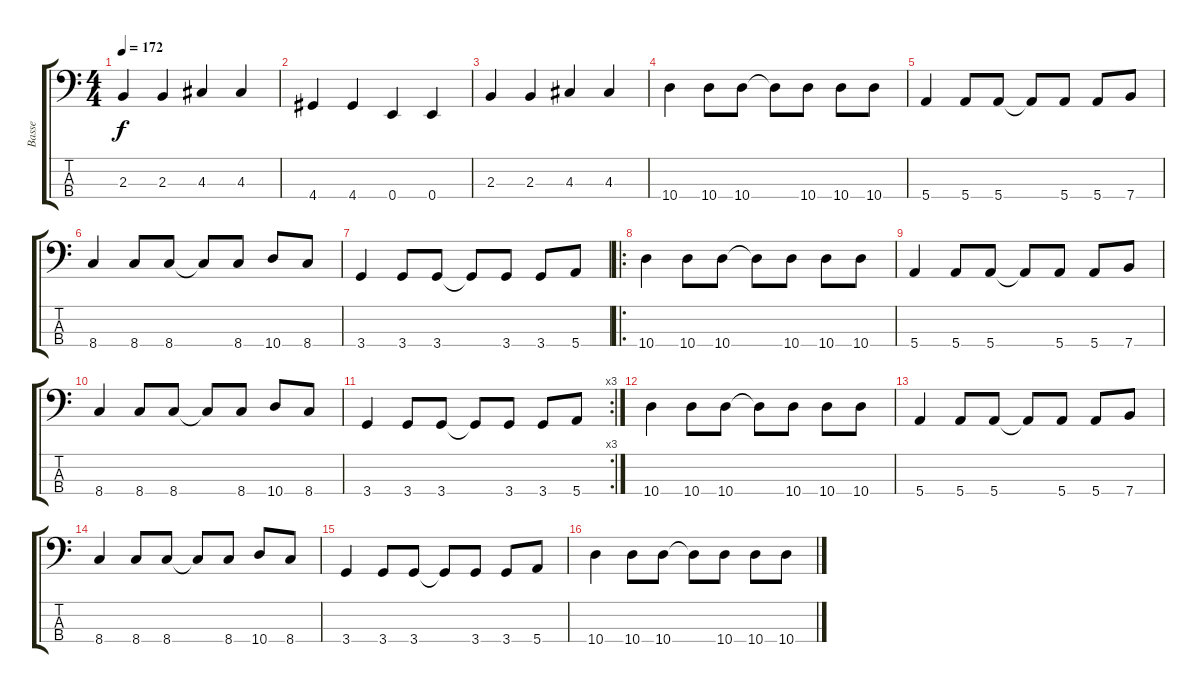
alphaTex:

\track ("Basse" "Basse") {instrument electricbasspick}
\staff {score tabs}
\tuning (G2 D2 A1 E1) {hide}
\ts (4 4)
\tempo 172
\clef f4
\ks c
2.3.4{dy f} 2.3.4 4.3.4 4.3.4 |
4.4.4 4.4.4 0.4.4 0.4.4 |
2.3.4 2.3.4 4.3.4 4.3.4 |
10.4.4 10.4.8 10.4.8 10.4{t}.8 10.4.8 10.4.8 10.4.8 |
5.4.4 5.4.8 5.4.8 5.4{t}.8 5.4.8 5.4.8 7.4.8 |
8.4.4 8.4.8 8.4.8 8.4{t}.8 8.4.8 10.4.8 8.4.8 |
3.4.4 3.4.8 3.4.8 3.4{t}.8 3.4.8 3.4.8 5.4.8 |
\ro
10.4.4 10.4.8 10.4.8 10.4{t}.8 10.4.8 10.4.8 10.4.8 |
5.4.4 5.4.8 5.4.8 5.4{t}.8 5.4.8 5.4.8 7.4.8 |
8.4.4 8.4.8 8.4.8 8.4{t}.8 8.4.8 10.4.8 8.4.8 |
\rc 3
3.4.4 3.4.8 3.4.8 3.4{t}.8 3.4.8 3.4.8 5.4.8 |
10.4.4 10.4.8 10.4.8 10.4{t}.8 10.4.8 10.4.8 10.4.8 |
5.4.4 5.4.8 5.4.8 5.4{t}.8 5.4.8 5.4.8 7.4.8 |
8.4.4 8.4.8 8.4.8 8.4{t}.8 8.4.8 10.4.8 8.4.8 |
3.4.4 3.4.8 3.4.8 3.4{t}.8 3.4.8 3.4.8 5.4.8 |
10.4.4 10.4.8 10.4.8 10.4{t}.8 10.4.8 10.4.8 10.4.8
